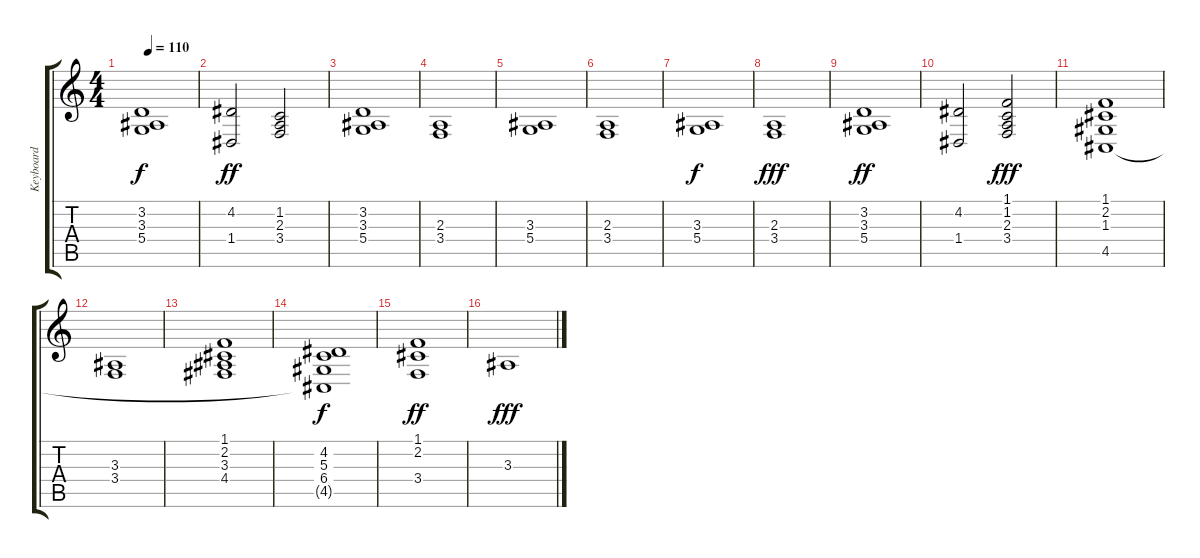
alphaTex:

\track ("Keyboard" "Keyboard") {instrument synthstrings1}
\staff {score tabs}
\tuning (E4 B3 G3 D3 A2 E2) {hide}
\ts (4 4)
\tempo 110
\clef g2
\ks c
(3.2 3.3 5.4).1{dy f} |
(4.2 1.4).2{dy ff} (1.2 2.3 3.4).2 |
(3.2 3.3 5.4).1 |
(2.3 3.4).1 |
(3.3 5.4).1 |
(2.3 3.4).1 |
(3.3 5.4).1{dy f} |
(2.3 3.4).1{dy fff} |
(3.2 3.3 5.4).1{dy ff} |
(4.2 1.4).2 (1.1 1.2 2.3 3.4).2{dy fff} |
(1.1 2.2 1.3 4.5).1 |
(3.3 3.4).1 |
(1.1 2.2 3.3 4.4).1 |
(4.2 5.3 6.4 4.5{t}).1{dy f} |
(1.1 2.2 3.4).1{dy ff} |
3.3.1{dy fff}
